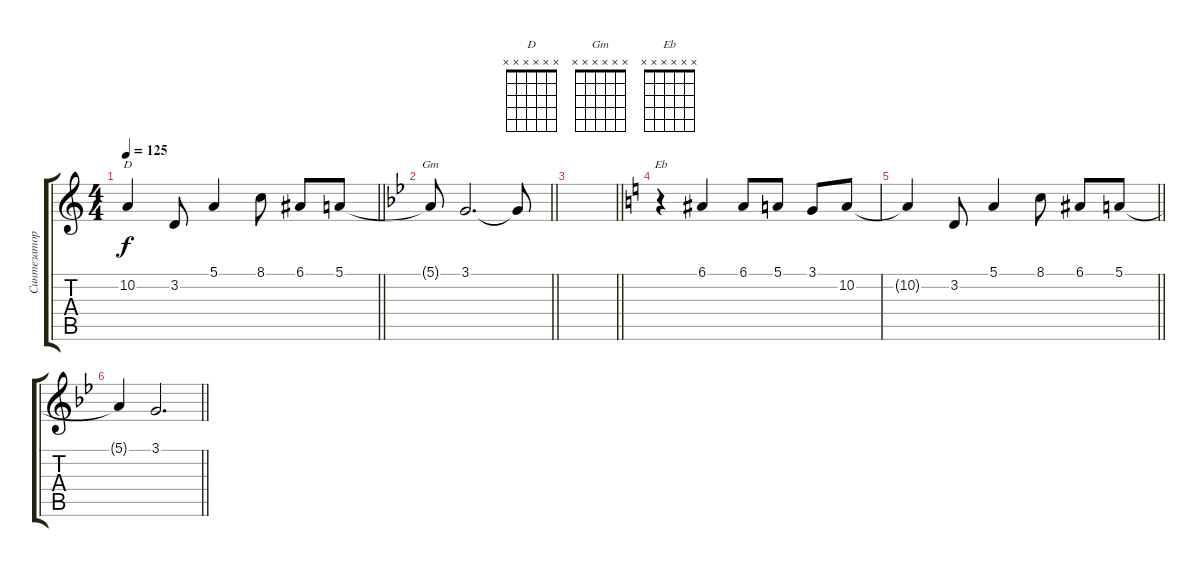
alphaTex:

\track ("Синтезатор" "Синтезатор") {instrument stringensemble1}
\staff {score tabs}
\tuning (E4 B3 G3 D3 A2 E2) {hide}
\chord ("D" x x x x x x)
\chord ("Gm" x x x x x x)
\chord ("Eb" x x x x x x)
\ts (4 4)
\tempo 125
\clef g2
\barLineRight lightlight
\ks c
10.2{t}.4{ch "D" dy f} 3.2.8 5.1.4 8.1.8 6.1.8 5.1.8 |
\barLineRight lightlight
\ks bb
5.1{t}.8{ch "Gm"} 3.1.2{d} 3.1{t}.8 |
\barLineRight lightlight
|
\ks c
r.4{ch "Eb"} 6.1.4 6.1.8 5.1.8 3.1.8 10.2.8 |
\barLineRight lightlight
10.2{t}.4 3.2.8 5.1.4 8.1.8 6.1.8 5.1.8 |
\barLineRight lightlight
\ks bb
5.1{t}.4 3.1.2{d}
